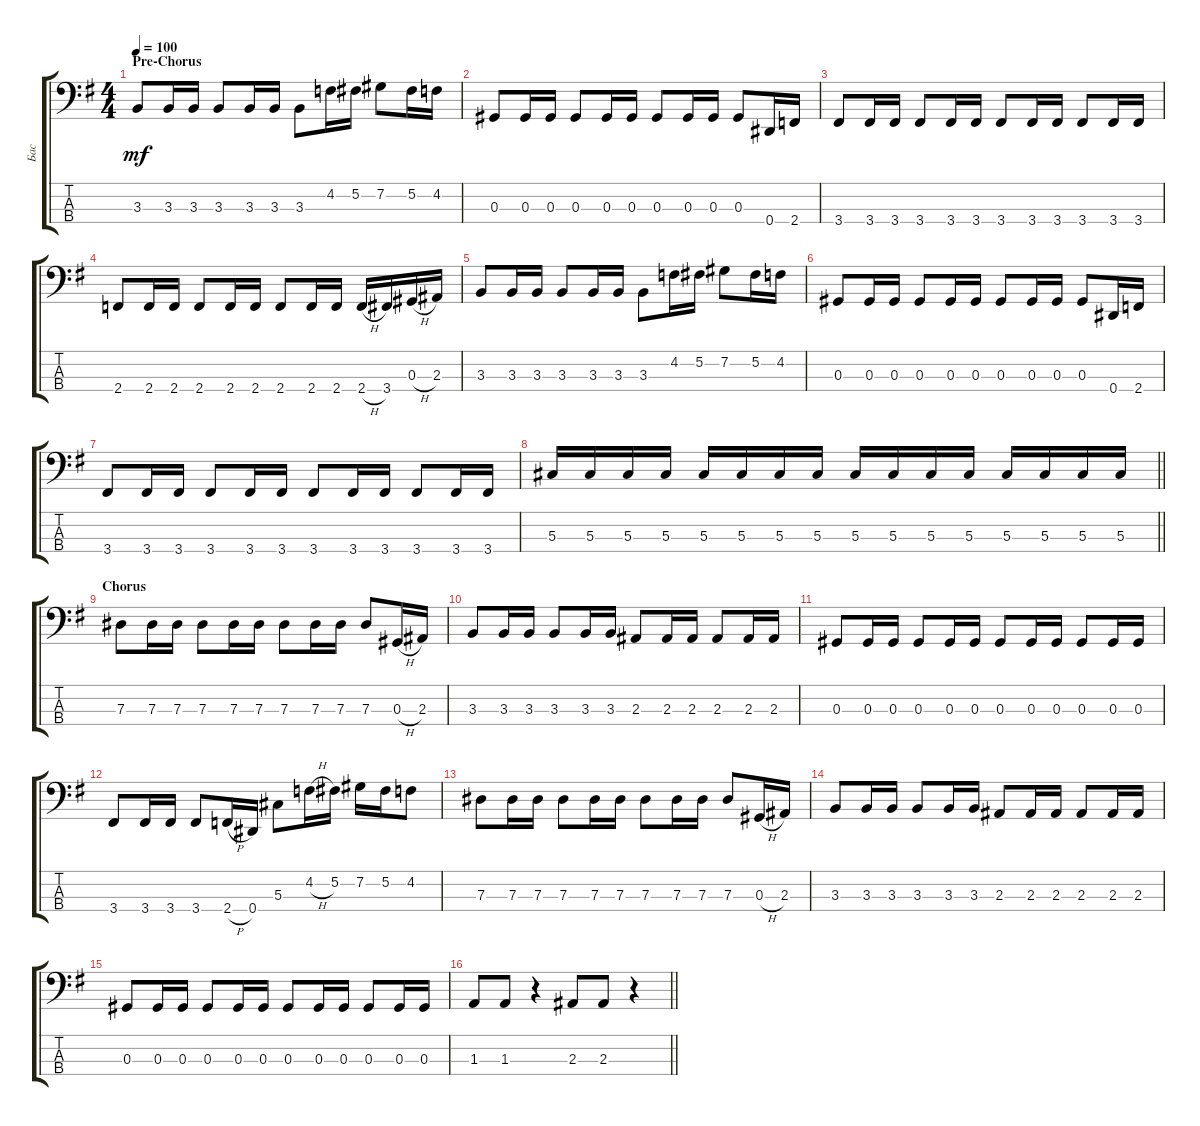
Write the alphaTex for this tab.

\track ("Бас" "Бас") {instrument electricbassfinger}
\staff {score tabs}
\tuning (Gb2 Db2 Ab1 Eb1) {hide}
\ts (4 4)
\section ("" "Pre-Chorus")
\tempo 100
\clef f4
\ks eminor
3.3.8{dy mf} 3.3.16 3.3.16 3.3.8 3.3.16 3.3.16 3.3.8 4.2.16 5.2.16 7.2.8 5.2.16 4.2.16 |
0.3.8 0.3.16 0.3.16 0.3.8 0.3.16 0.3.16 0.3.8 0.3.16 0.3.16 0.3.8 0.4.16 2.4.16 |
3.4.8 3.4.16 3.4.16 3.4.8 3.4.16 3.4.16 3.4.8 3.4.16 3.4.16 3.4.8 3.4.16 3.4.16 |
2.4.8 2.4.16 2.4.16 2.4.8 2.4.16 2.4.16 2.4.8 2.4.16 2.4.16 2.4{h}.16 3.4.16 0.3{h}.16 2.3.16 |
3.3.8 3.3.16 3.3.16 3.3.8 3.3.16 3.3.16 3.3.8 4.2.16 5.2.16 7.2.8 5.2.16 4.2.16 |
0.3.8 0.3.16 0.3.16 0.3.8 0.3.16 0.3.16 0.3.8 0.3.16 0.3.16 0.3.8 0.4.16 2.4.16 |
3.4.8 3.4.16 3.4.16 3.4.8 3.4.16 3.4.16 3.4.8 3.4.16 3.4.16 3.4.8 3.4.16 3.4.16 |
\barLineRight lightlight
5.3.16 5.3.16 5.3.16 5.3.16 5.3.16 5.3.16 5.3.16 5.3.16 5.3.16 5.3.16 5.3.16 5.3.16 5.3.16 5.3.16 5.3.16 5.3.16 |
\section ("" "Chorus")
7.3.8 7.3.16 7.3.16 7.3.8 7.3.16 7.3.16 7.3.8 7.3.16 7.3.16 7.3.8 0.3{h}.16 2.3.16 |
3.3.8 3.3.16 3.3.16 3.3.8 3.3.16 3.3.16 2.3.8 2.3.16 2.3.16 2.3.8 2.3.16 2.3.16 |
0.3.8 0.3.16 0.3.16 0.3.8 0.3.16 0.3.16 0.3.8 0.3.16 0.3.16 0.3.8 0.3.16 0.3.16 |
3.4.8 3.4.16 3.4.16 3.4.8 2.4{h}.16 0.4.16 5.3.8 4.2{h}.16 5.2.16 7.2.16 5.2.16 4.2.8 |
7.3.8 7.3.16 7.3.16 7.3.8 7.3.16 7.3.16 7.3.8 7.3.16 7.3.16 7.3.8 0.3{h}.16 2.3.16 |
3.3.8 3.3.16 3.3.16 3.3.8 3.3.16 3.3.16 2.3.8 2.3.16 2.3.16 2.3.8 2.3.16 2.3.16 |
0.3.8 0.3.16 0.3.16 0.3.8 0.3.16 0.3.16 0.3.8 0.3.16 0.3.16 0.3.8 0.3.16 0.3.16 |
\barLineRight lightlight
1.3.8 1.3.8 r.4 2.3.8 2.3.8 r.4
